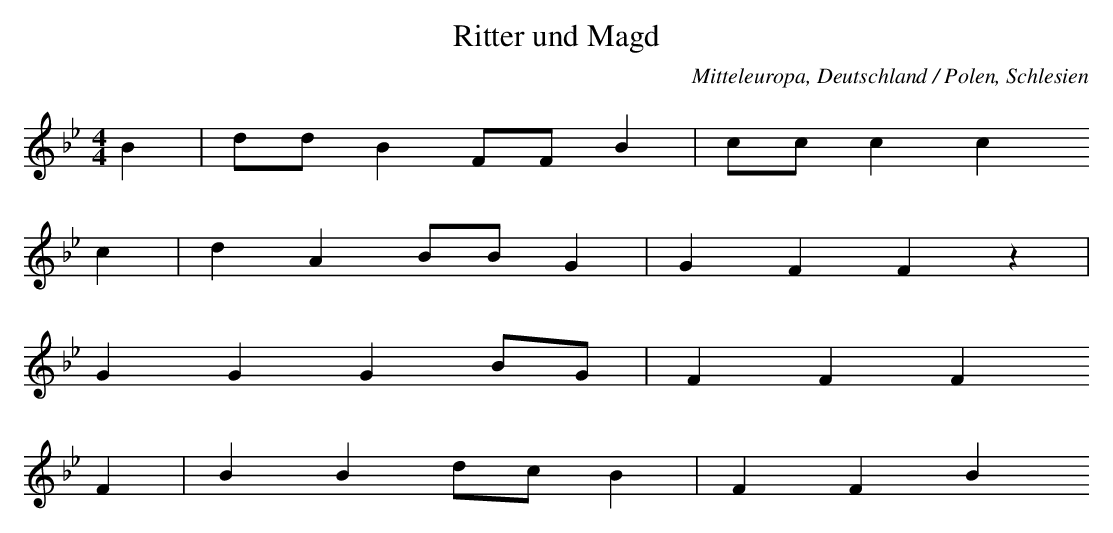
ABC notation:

X:1
T: Ritter und Magd
O: Mitteleuropa, Deutschland / Polen, Schlesien
M: 4/4
L: 1/8
K: Bb
B2 | ddB2FFB2 | ccc2c2
c2 | d2A2BBG2 | G2F2F2z2 |
G2G2G2BG | F2F2F2
F2 | B2B2dcB2 | F2F2B2
